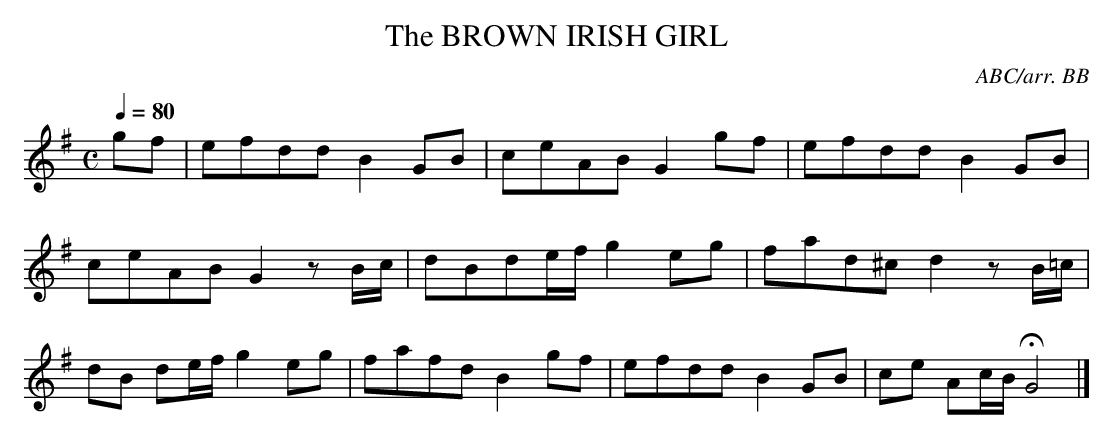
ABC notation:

X:1
T:BROWN IRISH GIRL, The
C:ABC/arr. BB
Q:1/4=80
L:1/8
M:C
K:G
gf|efdd B2GB|ceAB G2gf|efdd B2GB|
ceAB G2zB/c/|dBde/f/ g2eg|fad^c d2zB/=c/|
dB de/f/ g2eg|fafd B2gf|efdd B2GB|ce Ac/B/ HG4|]
